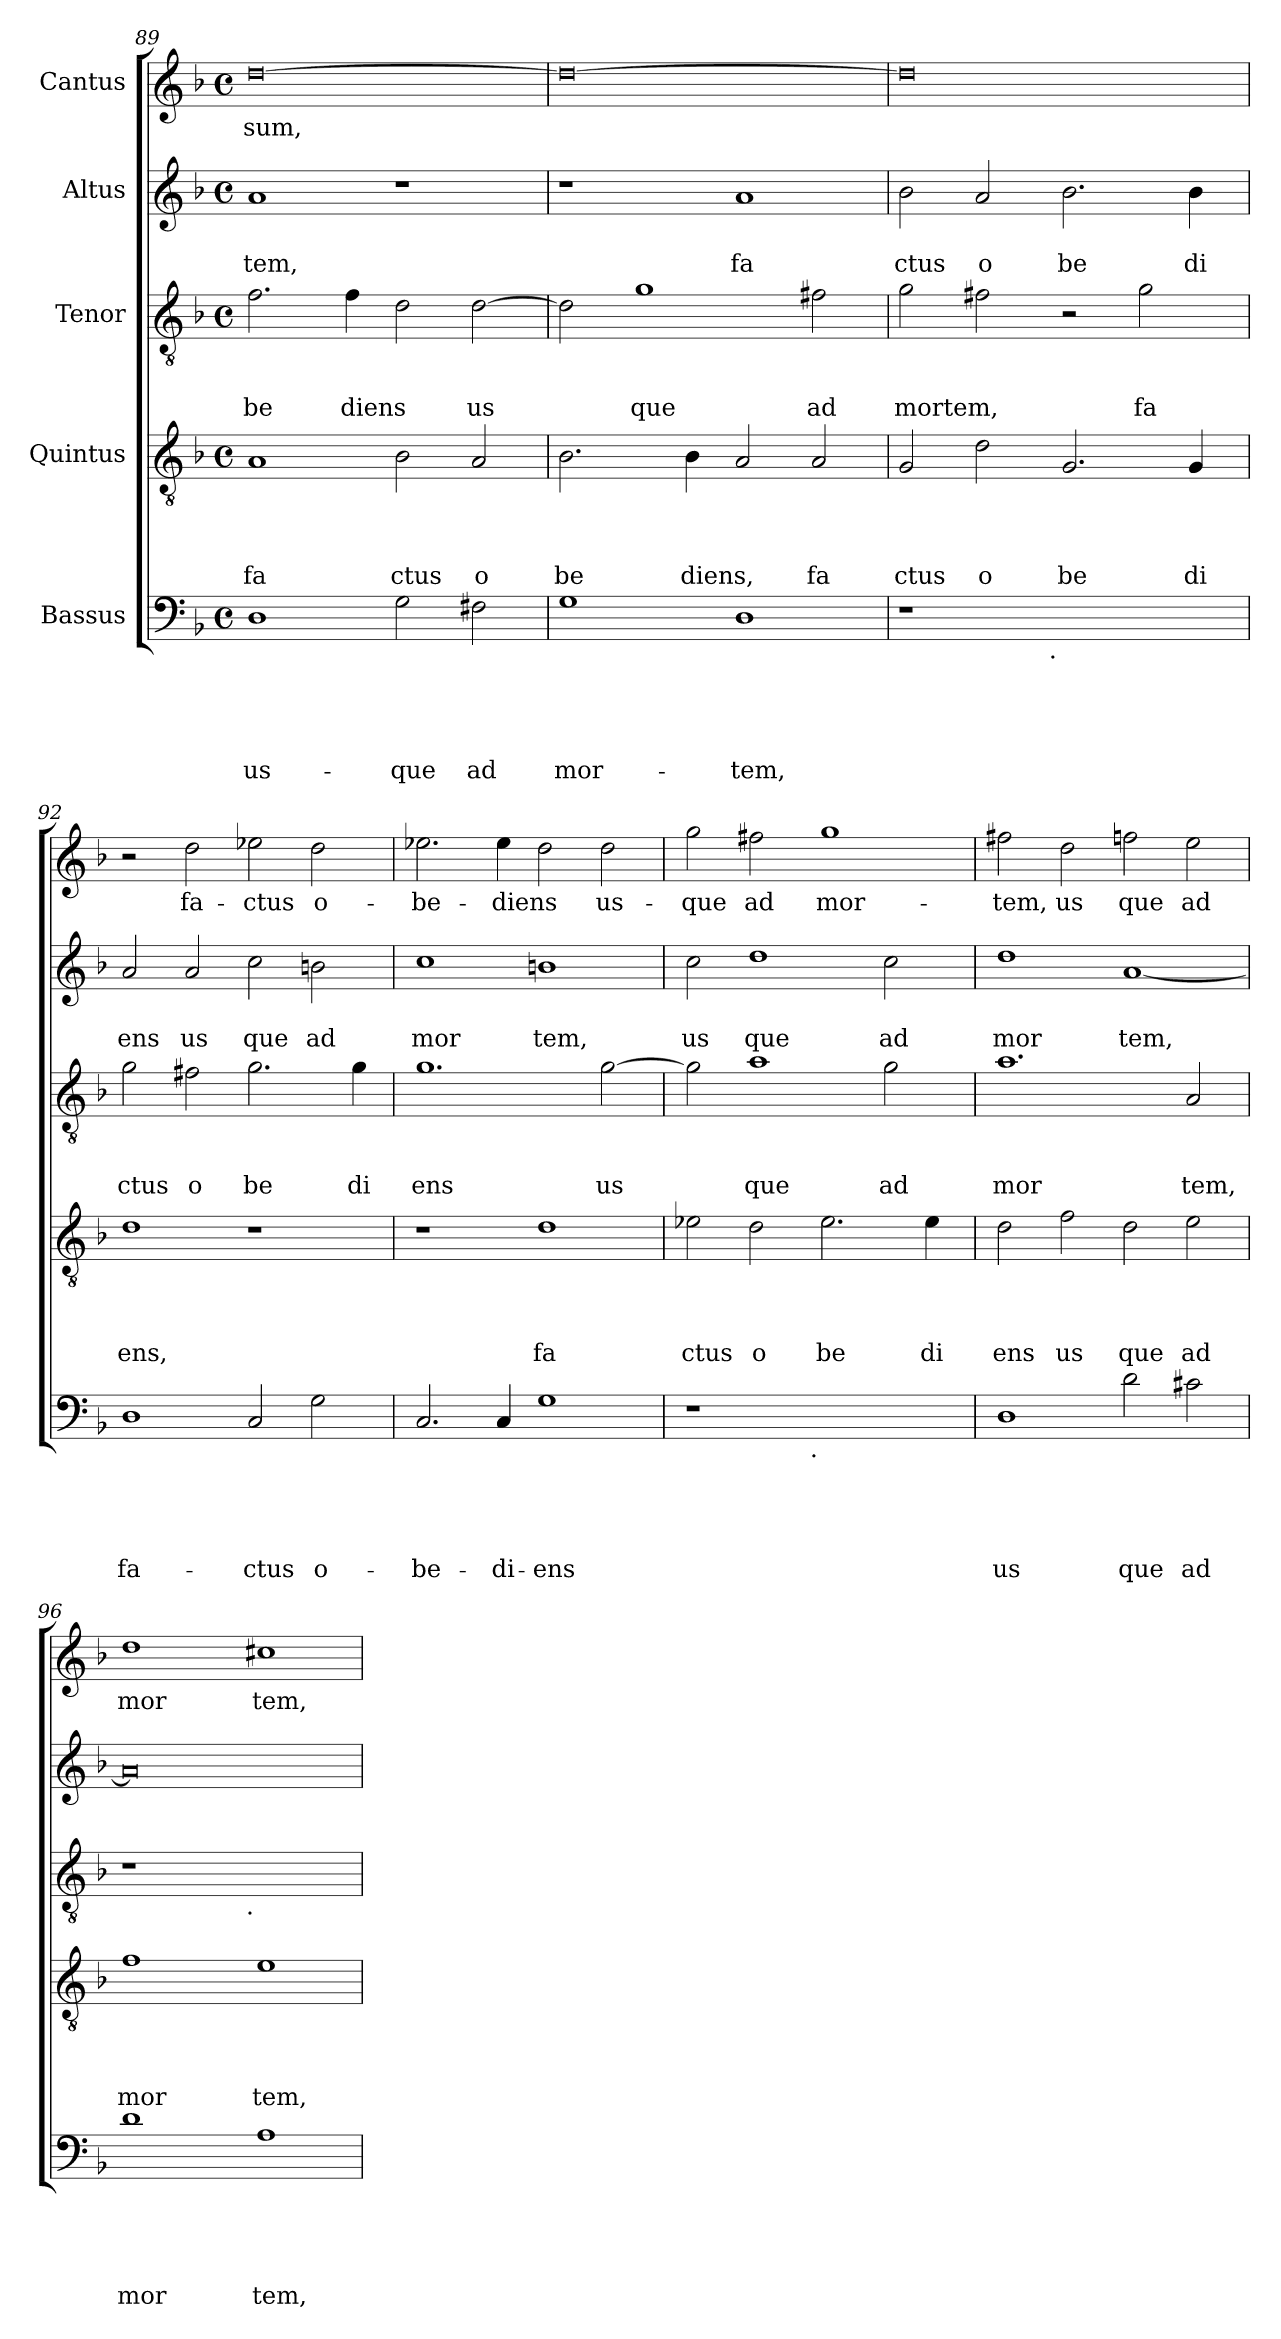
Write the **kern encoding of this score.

**kern	**text	**text	**text	**text	**text	**kern	**text	**text	**text	**text	**kern	**text	**text	**text	**kern	**text	**text	**kern	**text
*part5	*part5	*part5	*part5	*part5	*part5	*part4	*part4	*part4	*part4	*part4	*part3	*part3	*part3	*part3	*part2	*part2	*part2	*part1	*part1
*staff5	*staff5	*staff5	*staff5	*staff5	*staff5	*staff4	*staff4	*staff4	*staff4	*staff4	*staff3	*staff3	*staff3	*staff3	*staff2	*staff2	*staff2	*staff1	*staff1
*I"Bassus	*	*	*	*	*	*I"Quintus	*	*	*	*	*I"Tenor	*	*	*	*I"Altus	*	*	*I"Cantus	*
!!LO:LB:g=z
*clefF4	*	*	*	*	*	*clefGv2	*	*	*	*	*clefGv2	*	*	*	*clefG2	*	*	*clefG2	*
*k[b-]	*	*	*	*	*	*k[b-]	*	*	*	*	*k[b-]	*	*	*	*k[b-]	*	*	*k[b-]	*
*F:	*	*	*	*	*	*F:	*	*	*	*	*F:	*	*	*	*F:	*	*	*F:	*
*M4/4	*	*	*	*	*	*M4/4	*	*	*	*	*M4/4	*	*	*	*M4/4	*	*	*M4/4	*
*met(c)	*	*	*	*	*	*met(c)	*	*	*	*	*met(c)	*	*	*	*met(c)	*	*	*met(c)	*
=89	=89	=89	=89	=89	=89	=89	=89	=89	=89	=89	=89	=89	=89	=89	=89	=89	=89	=89	=89
!	!	!	!	!	!LO:LY:b	!	!	!	!	!LO:LY:b	!	!	!	!LO:LY:b	!	!	!LO:LY:b	!	!LO:LY:b
1D	.	.	.	.	us-	1A	.	.	.	fa	2.f\	.	.	be	1a	.	tem,	[>0dd	sum,
!	!	!	!	!	!	!	!	!	!	!	!	!	!	!LO:LY:b	!	!	!	!	!
.	.	.	.	.	.	.	.	.	.	.	4f\	.	.	diens	.	.	.	.	.
!	!	!	!	!	!LO:LY:b	!	!	!	!	!LO:LY:b	!	!	!	!	!	!	!	!	!
2G\	.	.	.	.	-que	2B-\	.	.	.	ctus	2d\	.	.	.	1r	.	.	.	.
!	!	!	!	!	!LO:LY:b	!	!	!	!	!LO:LY:b	!	!	!	!LO:LY:b	!	!	!	!	!
2F#X\	.	.	.	.	ad	2A/	.	.	.	o	[>2d\	.	.	us	.	.	.	.	.
=90	=90	=90	=90	=90	=90	=90	=90	=90	=90	=90	=90	=90	=90	=90	=90	=90	=90	=90	=90
!	!	!	!	!	!LO:LY:b	!	!	!	!	!LO:LY:b	!	!	!	!	!	!	!	!	!
1G	.	.	.	.	mor-	2.B-\	.	.	.	be	2d\]	.	.	.	1r	.	.	0dd_	.
!	!	!	!	!	!	!	!	!	!	!	!	!	!	!LO:LY:b	!	!	!	!	!
.	.	.	.	.	.	.	.	.	.	.	1g	.	.	que	.	.	.	.	.
!	!	!	!	!	!	!	!	!	!	!LO:LY:b	!	!	!	!	!	!	!	!	!
.	.	.	.	.	.	4B-\	.	.	.	diens,	.	.	.	.	.	.	.	.	.
!	!	!	!	!	!LO:LY:b	!	!	!	!	!	!	!	!	!	!	!	!LO:LY:b	!	!
1D	.	.	.	.	-tem,	2A/	.	.	.	.	.	.	.	.	1a	.	fa	.	.
!	!	!	!	!	!	!	!	!	!	!LO:LY:b	!	!	!	!LO:LY:b	!	!	!	!	!
.	.	.	.	.	.	2A/	.	.	.	fa	2f#X\	.	.	ad	.	.	.	.	.
=91	=91	=91	=91	=91	=91	=91	=91	=91	=91	=91	=91	=91	=91	=91	=91	=91	=91	=91	=91
!	!	!	!	!	!	!	!	!	!	!LO:LY:b	!	!	!	!LO:LY:b	!	!	!LO:LY:b	!	!
*^	*	*	*	*	*	*	*	*	*	*	*	*	*	*	*	*	*	*	*
1r	2ryy	.	.	.	.	.	2G/	.	.	.	ctus	2g\	.	.	mortem,	2b-\	.	ctus	0dd]	.
!	!	!	!	!	!	!	!	!	!	!	!LO:LY:b	!	!	!	!	!	!	!LO:LY:b	!	!
.	4...ryy	.	.	.	.	.	2d\	.	.	.	o	2f#X\	.	.	.	2a/	.	o	.	.
!	!LO:TX:b:t=.	!	!	!	!	!	!	!	!	!	!	!	!	!	!	!	!	!	!	!
.	1ryy	.	.	.	.	.	.	.	.	.	.	.	.	.	.	.	.	.	.	.
!	!	!	!	!	!	!	!	!	!	!	!LO:LY:b	!	!	!	!	!	!	!LO:LY:b	!	!
1ryy	.	.	.	.	.	.	2.G/	.	.	.	be	2r	.	.	.	2.b-\	.	be	.	.
!	!	!	!	!	!	!	!	!	!	!	!	!	!	!	!LO:LY:b	!	!	!	!	!
.	.	.	.	.	.	.	.	.	.	.	.	2g\	.	.	fa	.	.	.	.	.
!	!	!	!	!	!	!	!	!	!	!	!LO:LY:b	!	!	!	!	!	!	!LO:LY:b	!	!
.	.	.	.	.	.	.	4G/	.	.	.	di	.	.	.	.	4b-\	.	di	.	.
.	32ryy	.	.	.	.	.	.	.	.	.	.	.	.	.	.	.	.	.	.	.
=92	=92	=92	=92	=92	=92	=92	=92	=92	=92	=92	=92	=92	=92	=92	=92	=92	=92	=92	=92	=92
!	!	!	!	!	!	!LO:LY:b	!	!	!	!	!LO:LY:b	!	!	!	!LO:LY:b	!	!	!LO:LY:b	!	!
*v	*v	*	*	*	*	*	*	*	*	*	*	*	*	*	*	*	*	*	*	*
1D	.	.	.	.	fa-	1d	.	.	.	ens,	2g\	.	.	ctus	2a/	.	ens	2r	.
!	!	!	!	!	!	!	!	!	!	!	!	!	!	!LO:LY:b	!	!	!LO:LY:b	!	!LO:LY:b
.	.	.	.	.	.	.	.	.	.	.	2f#X\	.	.	o	2a/	.	us	2dd\	fa-
!	!	!	!	!	!LO:LY:b	!	!	!	!	!	!	!	!	!LO:LY:b	!	!	!LO:LY:b	!	!LO:LY:b
2C/	.	.	.	.	-ctus	1r	.	.	.	.	2.g\	.	.	be	2cc\	.	que	2ee-X\	-ctus
!	!	!	!	!	!LO:LY:b	!	!	!	!	!	!	!	!	!	!	!	!LO:LY:b	!	!LO:LY:b
2G\	.	.	.	.	o-	.	.	.	.	.	.	.	.	.	2bn\	.	ad	2dd\	o-
!	!	!	!	!	!	!	!	!	!	!	!	!	!	!LO:LY:b	!	!	!	!	!
.	.	.	.	.	.	.	.	.	.	.	4g\	.	.	di	.	.	.	.	.
=93	=93	=93	=93	=93	=93	=93	=93	=93	=93	=93	=93	=93	=93	=93	=93	=93	=93	=93	=93
!	!	!	!	!	!LO:LY:b	!	!	!	!	!	!	!	!	!LO:LY:b	!	!	!LO:LY:b	!	!LO:LY:b
2.C/	.	.	.	.	-be-	1r	.	.	.	.	1.g	.	.	ens	1cc	.	mor	2.ee-X\	-be-
!	!	!	!	!	!LO:LY:b	!	!	!	!	!	!	!	!	!	!	!	!	!	!LO:LY:b
4C/	.	.	.	.	-di-	.	.	.	.	.	.	.	.	.	.	.	.	4ee-\	-diens
!	!	!	!	!	!LO:LY:b	!	!	!	!	!LO:LY:b	!	!	!	!	!	!	!LO:LY:b	!	!
1G	.	.	.	.	-ens	1d	.	.	.	fa	.	.	.	.	1bn	.	tem,	2dd\	.
!	!	!	!	!	!	!	!	!	!	!	!	!	!	!LO:LY:b	!	!	!	!	!LO:LY:b
.	.	.	.	.	.	.	.	.	.	.	[>2g\	.	.	us	.	.	.	2dd\	us-
=94	=94	=94	=94	=94	=94	=94	=94	=94	=94	=94	=94	=94	=94	=94	=94	=94	=94	=94	=94
!	!	!	!	!	!	!	!	!	!	!LO:LY:b	!	!	!	!	!	!	!LO:LY:b	!	!LO:LY:b
*^	*	*	*	*	*	*	*	*	*	*	*	*	*	*	*	*	*	*	*
1r	2ryy	.	.	.	.	.	2e-X\	.	.	.	ctus	2g\]	.	.	.	2cc\	.	us	2gg\	-que
!	!	!	!	!	!	!	!	!	!	!	!LO:LY:b	!	!	!	!LO:LY:b	!	!	!LO:LY:b	!	!LO:LY:b
.	4...ryy	.	.	.	.	.	2d\	.	.	.	o	1a	.	.	que	1dd	.	que	2ff#X\	ad
!	!LO:TX:b:t=.	!	!	!	!	!	!	!	!	!	!	!	!	!	!	!	!	!	!	!
.	1ryy	.	.	.	.	.	.	.	.	.	.	.	.	.	.	.	.	.	.	.
!	!	!	!	!	!	!	!	!	!	!	!LO:LY:b	!	!	!	!	!	!	!	!	!LO:LY:b
1ryy	.	.	.	.	.	.	2.e-\	.	.	.	be	.	.	.	.	.	.	.	1gg	mor-
!	!	!	!	!	!	!	!	!	!	!	!	!	!	!	!LO:LY:b	!	!	!LO:LY:b	!	!
.	.	.	.	.	.	.	.	.	.	.	.	2g\	.	.	ad	2cc\	.	ad	.	.
!	!	!	!	!	!	!	!	!	!	!	!LO:LY:b	!	!	!	!	!	!	!	!	!
.	.	.	.	.	.	.	4e-\	.	.	.	di	.	.	.	.	.	.	.	.	.
.	32ryy	.	.	.	.	.	.	.	.	.	.	.	.	.	.	.	.	.	.	.
!!LO:PB:g=z
=95	=95	=95	=95	=95	=95	=95	=95	=95	=95	=95	=95	=95	=95	=95	=95	=95	=95	=95	=95	=95
!	!	!	!	!	!	!LO:LY:b	!	!	!	!	!LO:LY:b	!	!	!	!LO:LY:b	!	!	!LO:LY:b	!	!LO:LY:b
*v	*v	*	*	*	*	*	*	*	*	*	*	*	*	*	*	*	*	*	*	*
1D	.	.	.	.	us	2d\	.	.	.	ens	1.a	.	.	mor	1dd	.	mor	2ff#X\	-tem,
!	!	!	!	!	!	!	!	!	!	!LO:LY:b	!	!	!	!	!	!	!	!	!LO:LY:b
.	.	.	.	.	.	2f\	.	.	.	us	.	.	.	.	.	.	.	2dd\	us
!	!	!	!	!	!LO:LY:b	!	!	!	!	!LO:LY:b	!	!	!	!	!	!	!LO:LY:b	!	!LO:LY:b
2d\	.	.	.	.	que	2d\	.	.	.	que	.	.	.	.	[<1a	.	tem,	2ffn\	que
!	!	!	!	!	!LO:LY:b	!	!	!	!	!LO:LY:b	!	!	!	!LO:LY:b	!	!	!	!	!LO:LY:b
2c#X\	.	.	.	.	ad	2e\	.	.	.	ad	2A/	.	.	tem,	.	.	.	2ee\	ad
=96	=96	=96	=96	=96	=96	=96	=96	=96	=96	=96	=96	=96	=96	=96	=96	=96	=96	=96	=96
!	!	!	!	!	!LO:LY:b	!	!	!	!	!LO:LY:b	!	!	!	!	!	!	!	!	!LO:LY:b
*	*	*	*	*	*	*	*	*	*	*	*^	*	*	*	*	*	*	*	*
1d	.	.	.	.	mor	1f	.	.	.	mor	1r	2ryy	.	.	.	0a]	.	.	1dd	mor
.	.	.	.	.	.	.	.	.	.	.	.	4...ryy	.	.	.	.	.	.	.	.
!	!	!	!	!	!	!	!	!	!	!	!	!LO:TX:b:t=.	!	!	!	!	!	!	!	!
.	.	.	.	.	.	.	.	.	.	.	.	1ryy	.	.	.	.	.	.	.	.
!	!	!	!	!	!LO:LY:b	!	!	!	!	!LO:LY:b	!	!	!	!	!	!	!	!	!	!LO:LY:b
1A	.	.	.	.	tem,	1e	.	.	.	tem,	1ryy	.	.	.	.	.	.	.	1cc#X	tem,
.	.	.	.	.	.	.	.	.	.	.	.	32ryy	.	.	.	.	.	.	.	.
*	*	*	*	*	*	*	*	*	*	*	*v	*v	*	*	*	*	*	*	*	*
=	=	=	=	=	=	=	=	=	=	=	=	=	=	=	=	=	=	=	=
*-	*-	*-	*-	*-	*-	*-	*-	*-	*-	*-	*-	*-	*-	*-	*-	*-	*-	*-	*-
